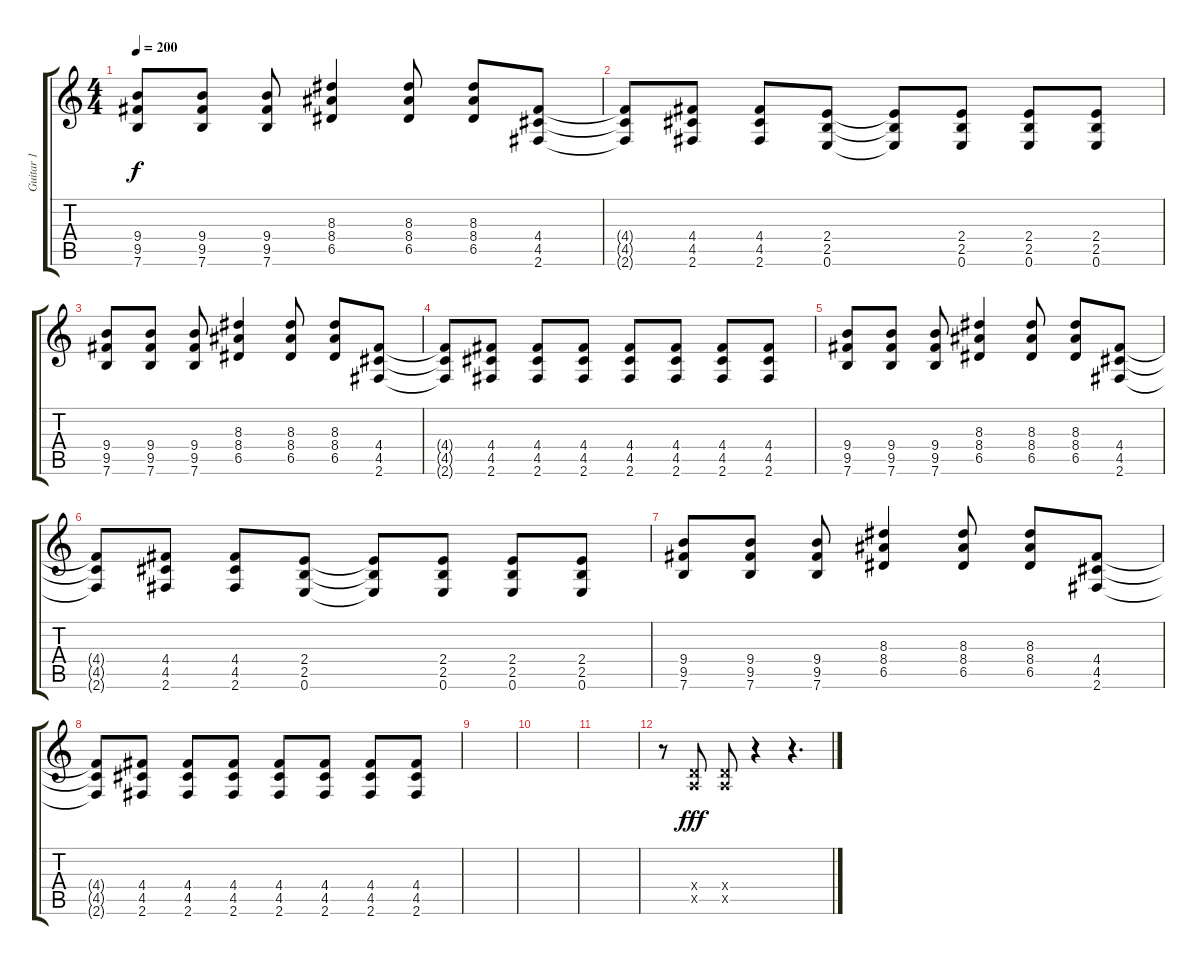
\track ("Guitar 1" "Guitar 1") {instrument overdrivenguitar}
\staff {score tabs}
\tuning (E4 B3 G3 D3 A2 E2) {hide}
\ts (4 4)
\tempo 200
\clef g2
\ks c
(9.4 9.5 7.6).8{dy f} (9.4 9.5 7.6).8 (9.4 9.5 7.6).8 (8.3 8.4 6.5).4 (8.3 8.4 6.5).8 (8.3 8.4 6.5).8 (4.4 4.5 2.6).8 |
(4.4{t} 4.5{t} 2.6{t}).8 (4.4 4.5 2.6).8 (4.4 4.5 2.6).8 (2.4 2.5 0.6).8 (2.4{t} 2.5{t} 0.6{t}).8 (2.4 2.5 0.6).8 (2.4 2.5 0.6).8 (2.4 2.5 0.6).8 |
(9.4 9.5 7.6).8 (9.4 9.5 7.6).8 (9.4 9.5 7.6).8 (8.3 8.4 6.5).4 (8.3 8.4 6.5).8 (8.3 8.4 6.5).8 (4.4 4.5 2.6).8 |
(4.4{t} 4.5{t} 2.6{t}).8 (4.4 4.5 2.6).8 (4.4 4.5 2.6).8 (4.4 4.5 2.6).8 (4.4 4.5 2.6).8 (4.4 4.5 2.6).8 (4.4 4.5 2.6).8 (4.4 4.5 2.6).8 |
(9.4 9.5 7.6).8 (9.4 9.5 7.6).8 (9.4 9.5 7.6).8 (8.3 8.4 6.5).4 (8.3 8.4 6.5).8 (8.3 8.4 6.5).8 (4.4 4.5 2.6).8 |
(4.4{t} 4.5{t} 2.6{t}).8 (4.4 4.5 2.6).8 (4.4 4.5 2.6).8 (2.4 2.5 0.6).8 (2.4{t} 2.5{t} 0.6{t}).8 (2.4 2.5 0.6).8 (2.4 2.5 0.6).8 (2.4 2.5 0.6).8 |
(9.4 9.5 7.6).8 (9.4 9.5 7.6).8 (9.4 9.5 7.6).8 (8.3 8.4 6.5).4 (8.3 8.4 6.5).8 (8.3 8.4 6.5).8 (4.4 4.5 2.6).8 |
(4.4{t} 4.5{t} 2.6{t}).8 (4.4 4.5 2.6).8 (4.4 4.5 2.6).8 (4.4 4.5 2.6).8 (4.4 4.5 2.6).8 (4.4 4.5 2.6).8 (4.4 4.5 2.6).8 (4.4 4.5 2.6).8 |
|
|
|
r.8 (0.4{x} 0.5{x}).8{dy fff volume 16} (0.4{x} 0.5{x}).8 r.4 r.4{d}
